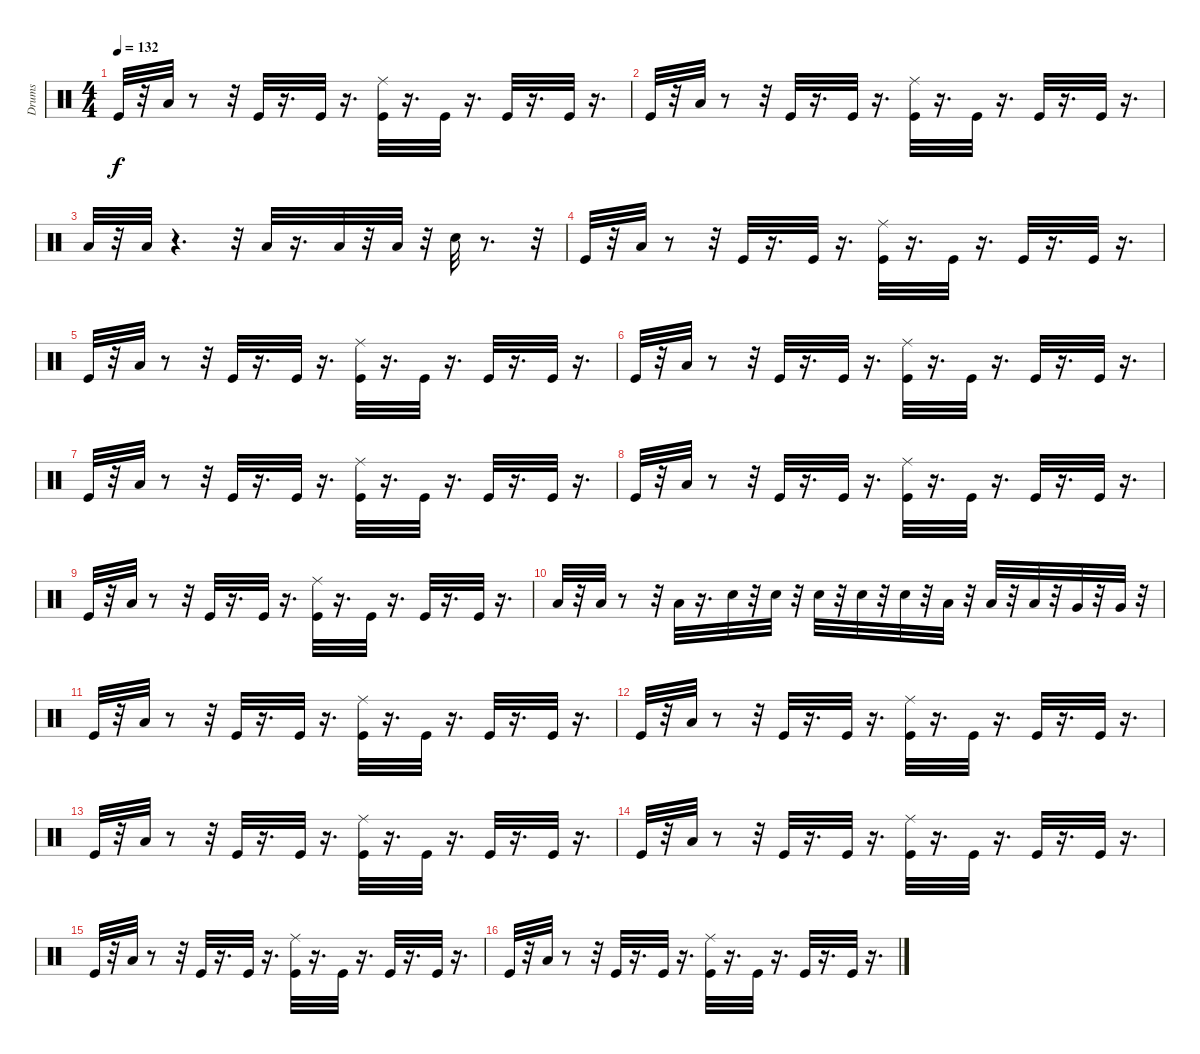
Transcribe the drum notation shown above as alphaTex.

\track ("Drums" "Drums") {instrument percussion}
\staff {score}
\articulation defaults
\ts (4 4)
\tempo 132
\clef neutral
\ks c "Kick (hit)".32{dy f}
r.32 "Low Tom (hit)".32 r.8 r.32 "Kick (hit)".32 r.16{d} "Kick (hit)".32 r.16{d} ("Ride (middle)" "Kick (hit)").32 r.16{d} "Kick (hit)".32 r.16{d} "Kick (hit)".32 r.16{d} "Kick (hit)".32 r.16{d} |
"Kick (hit)".32 r.32 "Low Tom (hit)".32 r.8 r.32 "Kick (hit)".32 r.16{d} "Kick (hit)".32 r.16{d} ("Ride (middle)" "Kick (hit)").32 r.16{d} "Kick (hit)".32 r.16{d} "Kick (hit)".32 r.16{d} "Kick (hit)".32 r.16{d} |
"Low Tom (hit)".32 r.32 "Low Tom (hit)".32 r.4{d} r.32 "Low Tom (hit)".32 r.16{d} "Low Tom (hit)".32 r.32 "Low Tom (hit)".32 r.32 "Snare (hit) 2".32 r.8{d} r.32 |
"Kick (hit)".32 r.32 "Low Tom (hit)".32 r.8 r.32 "Kick (hit)".32 r.16{d} "Kick (hit)".32 r.16{d} ("Ride (middle)" "Kick (hit)").32 r.16{d} "Kick (hit)".32 r.16{d} "Kick (hit)".32 r.16{d} "Kick (hit)".32 r.16{d} |
"Kick (hit)".32 r.32 "Low Tom (hit)".32 r.8 r.32 "Kick (hit)".32 r.16{d} "Kick (hit)".32 r.16{d} ("Ride (middle)" "Kick (hit)").32 r.16{d} "Kick (hit)".32 r.16{d} "Kick (hit)".32 r.16{d} "Kick (hit)".32 r.16{d} |
"Kick (hit)".32 r.32 "Low Tom (hit)".32 r.8 r.32 "Kick (hit)".32 r.16{d} "Kick (hit)".32 r.16{d} ("Ride (middle)" "Kick (hit)").32 r.16{d} "Kick (hit)".32 r.16{d} "Kick (hit)".32 r.16{d} "Kick (hit)".32 r.16{d} |
"Kick (hit)".32 r.32 "Low Tom (hit)".32 r.8 r.32 "Kick (hit)".32 r.16{d} "Kick (hit)".32 r.16{d} ("Ride (middle)" "Kick (hit)").32 r.16{d} "Kick (hit)".32 r.16{d} "Kick (hit)".32 r.16{d} "Kick (hit)".32 r.16{d} |
"Kick (hit)".32 r.32 "Low Tom (hit)".32 r.8 r.32 "Kick (hit)".32 r.16{d} "Kick (hit)".32 r.16{d} ("Ride (middle)" "Kick (hit)").32 r.16{d} "Kick (hit)".32 r.16{d} "Kick (hit)".32 r.16{d} "Kick (hit)".32 r.16{d} |
"Kick (hit)".32 r.32 "Low Tom (hit)".32 r.8 r.32 "Kick (hit)".32 r.16{d} "Kick (hit)".32 r.16{d} ("Ride (middle)" "Kick (hit)").32 r.16{d} "Kick (hit)".32 r.16{d} "Kick (hit)".32 r.16{d} "Kick (hit)".32 r.16{d} |
"Low Tom (hit)".32 r.32 "Low Tom (hit)".32 r.8 r.32 "Low Tom (hit)".32 r.16{d} "Snare (hit) 2".32 r.32 "Snare (hit) 2".32 r.32 "Snare (hit) 2".32 r.32 "Snare (hit) 2".32 r.32 "Snare (hit) 2".32 r.32 "Low Tom (hit)".32 r.32 "Low Tom (hit)".32 r.32 "Low Tom (hit)".32 r.32 "Very Low Tom (hit)".32 r.32 "Very Low Tom (hit)".32 r.32 |
"Kick (hit)".32 r.32 "Low Tom (hit)".32 r.8 r.32 "Kick (hit)".32 r.16{d} "Kick (hit)".32 r.16{d} ("Ride (middle)" "Kick (hit)").32 r.16{d} "Kick (hit)".32 r.16{d} "Kick (hit)".32 r.16{d} "Kick (hit)".32 r.16{d} |
"Kick (hit)".32 r.32 "Low Tom (hit)".32 r.8 r.32 "Kick (hit)".32 r.16{d} "Kick (hit)".32 r.16{d} ("Ride (middle)" "Kick (hit)").32 r.16{d} "Kick (hit)".32 r.16{d} "Kick (hit)".32 r.16{d} "Kick (hit)".32 r.16{d} |
"Kick (hit)".32 r.32 "Low Tom (hit)".32 r.8 r.32 "Kick (hit)".32 r.16{d} "Kick (hit)".32 r.16{d} ("Ride (middle)" "Kick (hit)").32 r.16{d} "Kick (hit)".32 r.16{d} "Kick (hit)".32 r.16{d} "Kick (hit)".32 r.16{d} |
"Kick (hit)".32 r.32 "Low Tom (hit)".32 r.8 r.32 "Kick (hit)".32 r.16{d} "Kick (hit)".32 r.16{d} ("Ride (middle)" "Kick (hit)").32 r.16{d} "Kick (hit)".32 r.16{d} "Kick (hit)".32 r.16{d} "Kick (hit)".32 r.16{d} |
"Kick (hit)".32 r.32 "Low Tom (hit)".32 r.8 r.32 "Kick (hit)".32 r.16{d} "Kick (hit)".32 r.16{d} ("Ride (middle)" "Kick (hit)").32 r.16{d} "Kick (hit)".32 r.16{d} "Kick (hit)".32 r.16{d} "Kick (hit)".32 r.16{d} |
"Kick (hit)".32 r.32 "Low Tom (hit)".32 r.8 r.32 "Kick (hit)".32 r.16{d} "Kick (hit)".32 r.16{d} ("Ride (middle)" "Kick (hit)").32 r.16{d} "Kick (hit)".32 r.16{d} "Kick (hit)".32 r.16{d} "Kick (hit)".32 r.16{d}
